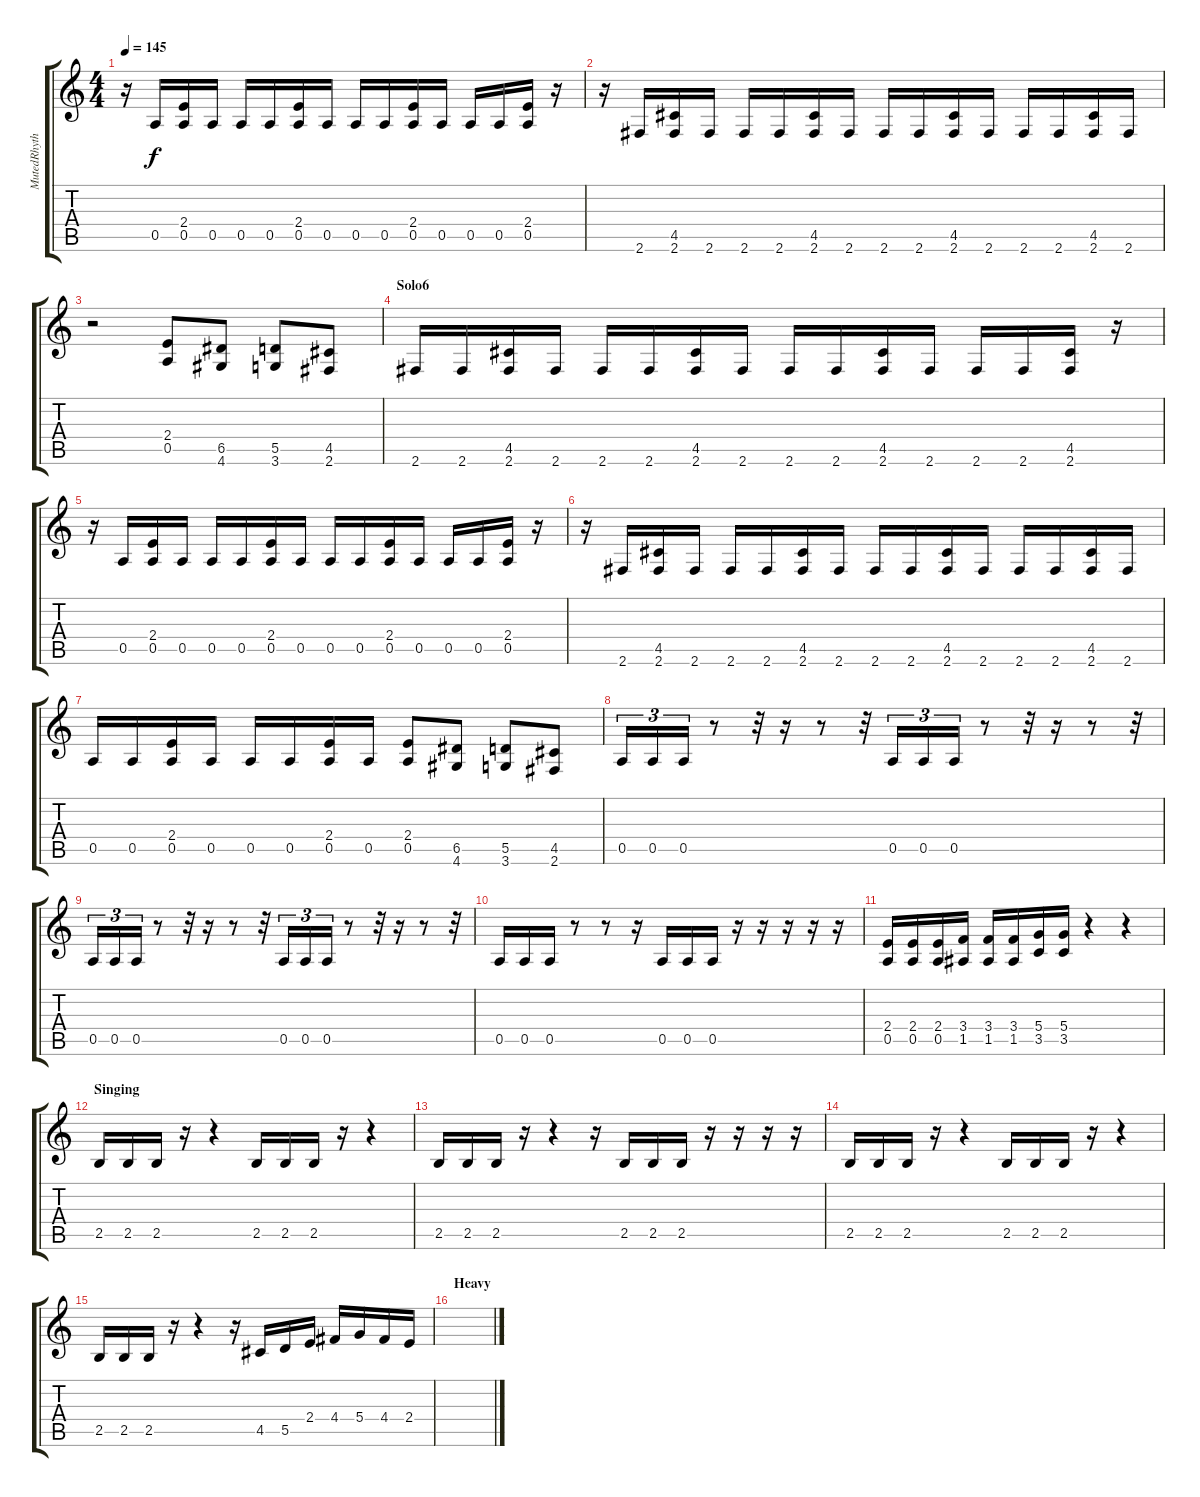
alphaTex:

\track ("MutedRhythm" "MutedRhyth") {instrument overdrivenguitar}
\staff {score tabs}
\tuning (E4 B3 G3 D3 A2 E2) {hide}
\ts (4 4)
\tempo 145
\clef g2
\ks c
r.16{dy f} 0.5.16 (2.4 0.5).16 0.5.16 0.5.16 0.5.16 (2.4 0.5).16 0.5.16 0.5.16 0.5.16 (2.4 0.5).16 0.5.16 0.5.16 0.5.16 (2.4 0.5).16 r.16 |
r.16 2.6.16 (4.5 2.6).16 2.6.16 2.6.16 2.6.16 (4.5 2.6).16 2.6.16 2.6.16 2.6.16 (4.5 2.6).16 2.6.16 2.6.16 2.6.16 (4.5 2.6).16 2.6.16 |
r.2 (2.4 0.5).8 (6.5 4.6).8 (5.5 3.6).8 (4.5 2.6).8 |
\section ("" "Solo6")
2.6.16 2.6.16 (4.5 2.6).16 2.6.16 2.6.16 2.6.16 (4.5 2.6).16 2.6.16 2.6.16 2.6.16 (4.5 2.6).16 2.6.16 2.6.16 2.6.16 (4.5 2.6).16 r.16 |
r.16 0.5.16 (2.4 0.5).16 0.5.16 0.5.16 0.5.16 (2.4 0.5).16 0.5.16 0.5.16 0.5.16 (2.4 0.5).16 0.5.16 0.5.16 0.5.16 (2.4 0.5).16 r.16 |
r.16 2.6.16 (4.5 2.6).16 2.6.16 2.6.16 2.6.16 (4.5 2.6).16 2.6.16 2.6.16 2.6.16 (4.5 2.6).16 2.6.16 2.6.16 2.6.16 (4.5 2.6).16 2.6.16 |
0.5.16 0.5.16 (2.4 0.5).16 0.5.16 0.5.16 0.5.16 (2.4 0.5).16 0.5.16 (2.4 0.5).8 (6.5 4.6).8 (5.5 3.6).8 (4.5 2.6).8 |
0.5.16{tu (3 2)} 0.5.16{tu (3 2)} 0.5.16{tu (3 2)} r.8 r.32 r.16 r.8 r.32 0.5.16{tu (3 2)} 0.5.16{tu (3 2)} 0.5.16{tu (3 2)} r.8 r.32 r.16 r.8 r.32 |
0.5.16{tu (3 2)} 0.5.16{tu (3 2)} 0.5.16{tu (3 2)} r.8 r.32 r.16 r.8 r.32 0.5.16{tu (3 2)} 0.5.16{tu (3 2)} 0.5.16{tu (3 2)} r.8 r.32 r.16 r.8 r.32 |
0.5.16 0.5.16 0.5.16 r.8 r.8 r.16 0.5.16 0.5.16 0.5.16 r.16 r.16 r.16 r.16 r.16 |
(2.4 0.5).16 (2.4 0.5).16 (2.4 0.5).16 (3.4 1.5).16 (3.4 1.5).16 (3.4 1.5).16 (5.4 3.5).16 (5.4 3.5).16 r.4 r.4 |
\section ("" "Singing")
2.5.16 2.5.16 2.5.16 r.16 r.4 2.5.16 2.5.16 2.5.16 r.16 r.4 |
2.5.16 2.5.16 2.5.16 r.16 r.4 r.16 2.5.16 2.5.16 2.5.16 r.16 r.16 r.16 r.16 |
2.5.16 2.5.16 2.5.16 r.16 r.4 2.5.16 2.5.16 2.5.16 r.16 r.4 |
2.5.16 2.5.16 2.5.16 r.16 r.4 r.16 4.5.16 5.5.16 2.4.16 4.4.16 5.4.16 4.4.16 2.4.16 |
\section ("" "Heavy")
